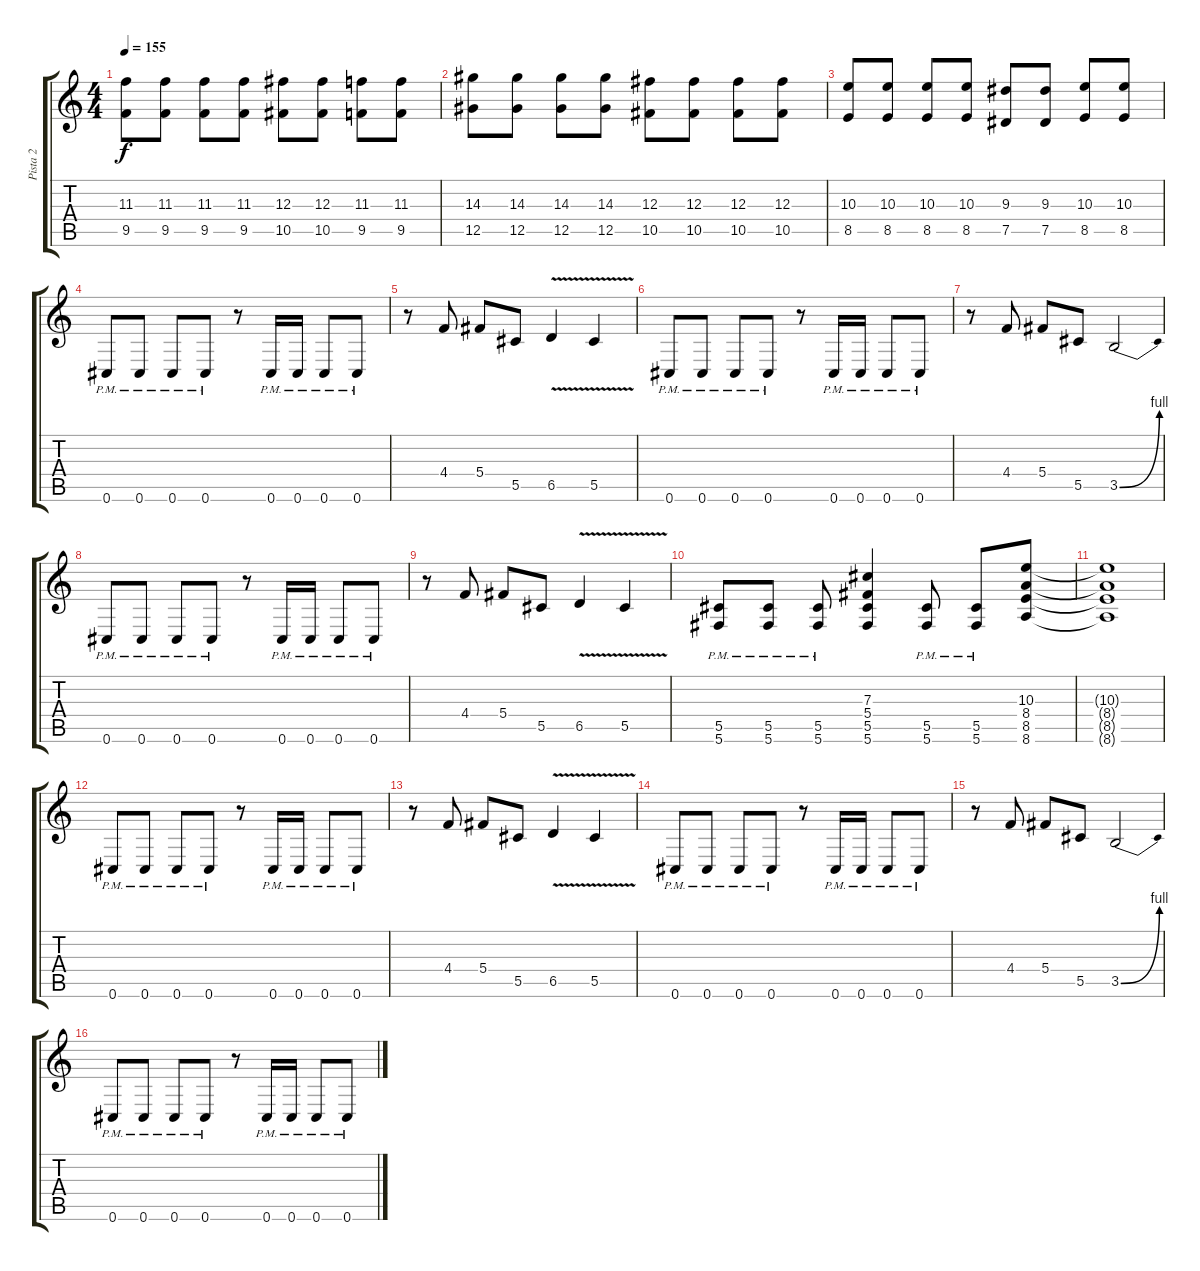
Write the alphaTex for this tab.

\track ("Pista 2" "Pista 2") {instrument overdrivenguitar}
\staff {score tabs}
\tuning (Eb4 Bb3 Gb3 Db3 Ab2 Db2) {hide}
\ts (4 4)
\tempo 155
\clef g2
\ks c
(11.3 9.5).8{dy f} (11.3 9.5).8 (11.3 9.5).8 (11.3 9.5).8 (12.3 10.5).8 (12.3 10.5).8 (11.3 9.5).8 (11.3 9.5).8 |
(14.3 12.5).8 (14.3 12.5).8 (14.3 12.5).8 (14.3 12.5).8 (12.3 10.5).8 (12.3 10.5).8 (12.3 10.5).8 (12.3 10.5).8 |
(10.3 8.5).8 (10.3 8.5).8 (10.3 8.5).8 (10.3 8.5).8 (9.3 7.5).8 (9.3 7.5).8 (10.3 8.5).8 (10.3 8.5).8 |
0.6{pm}.8 0.6{pm}.8 0.6{pm}.8 0.6{pm}.8 r.8 0.6{pm}.16 0.6{pm}.16 0.6{pm}.8 0.6{pm}.8 |
r.8 4.4.8 5.4.8 5.5.8 6.5{v}.4 5.5{v}.4 |
0.6{pm}.8 0.6{pm}.8 0.6{pm}.8 0.6{pm}.8 r.8 0.6{pm}.16 0.6{pm}.16 0.6{pm}.8 0.6{pm}.8 |
r.8 4.4.8 5.4.8 5.5.8 3.5{be (bend 0 0 60 4)}.2 |
0.6{pm}.8 0.6{pm}.8 0.6{pm}.8 0.6{pm}.8 r.8 0.6{pm}.16 0.6{pm}.16 0.6{pm}.8 0.6{pm}.8 |
r.8 4.4.8 5.4.8 5.5.8 6.5{v}.4 5.5{v}.4 |
(5.5 5.6{pm}).8 (5.5 5.6{pm}).8 (5.5 5.6{pm}).8 (7.3 5.4 5.5 5.6).4 (5.5{pm} 5.6{pm}).8 (5.5{pm} 5.6{pm}).8 (10.3 8.4 8.5 8.6).8 |
(10.3{t} 8.4{t} 8.5{t} 8.6{t}).1 |
0.6{pm}.8 0.6{pm}.8 0.6{pm}.8 0.6{pm}.8 r.8 0.6{pm}.16 0.6{pm}.16 0.6{pm}.8 0.6{pm}.8 |
r.8 4.4.8 5.4.8 5.5.8 6.5{v}.4 5.5{v}.4 |
0.6{pm}.8 0.6{pm}.8 0.6{pm}.8 0.6{pm}.8 r.8 0.6{pm}.16 0.6{pm}.16 0.6{pm}.8 0.6{pm}.8 |
r.8 4.4.8 5.4.8 5.5.8 3.5{be (bend 0 0 60 4)}.2 |
0.6{pm}.8 0.6{pm}.8 0.6{pm}.8 0.6{pm}.8 r.8 0.6{pm}.16 0.6{pm}.16 0.6{pm}.8 0.6{pm}.8
